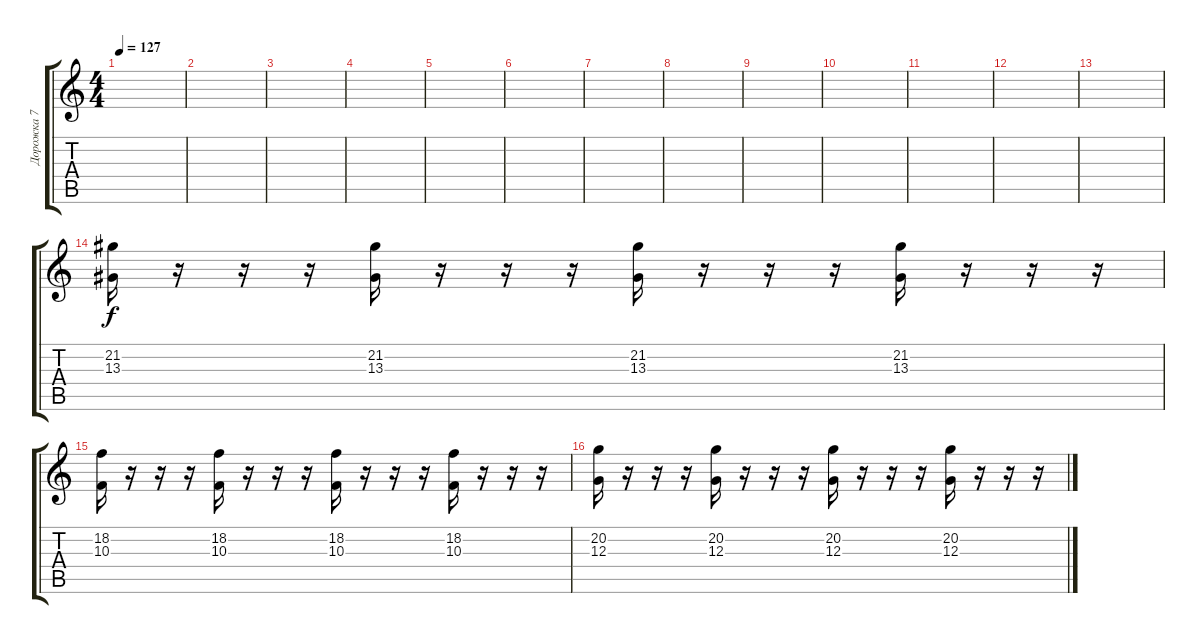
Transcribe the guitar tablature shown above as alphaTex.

\track ("Дорожка 7" "Дорожка 7") {instrument stringensemble1}
\staff {score tabs}
\tuning (E4 B3 G3 D3 A2 E2) {hide}
\ts (4 4)
\tempo 127
\clef g2
\ks c
|
|
|
|
|
|
|
|
|
|
|
|
|
(21.2 13.3).16 r.16 r.16 r.16 (21.2 13.3).16 r.16 r.16 r.16 (21.2 13.3).16 r.16 r.16 r.16 (21.2 13.3).16 r.16 r.16 r.16 |
(18.2 10.3).16 r.16 r.16 r.16 (18.2 10.3).16 r.16 r.16 r.16 (18.2 10.3).16 r.16 r.16 r.16 (18.2 10.3).16 r.16 r.16 r.16 |
(20.2 12.3).16 r.16 r.16 r.16 (20.2 12.3).16 r.16 r.16 r.16 (20.2 12.3).16 r.16 r.16 r.16 (20.2 12.3).16 r.16 r.16 r.16
